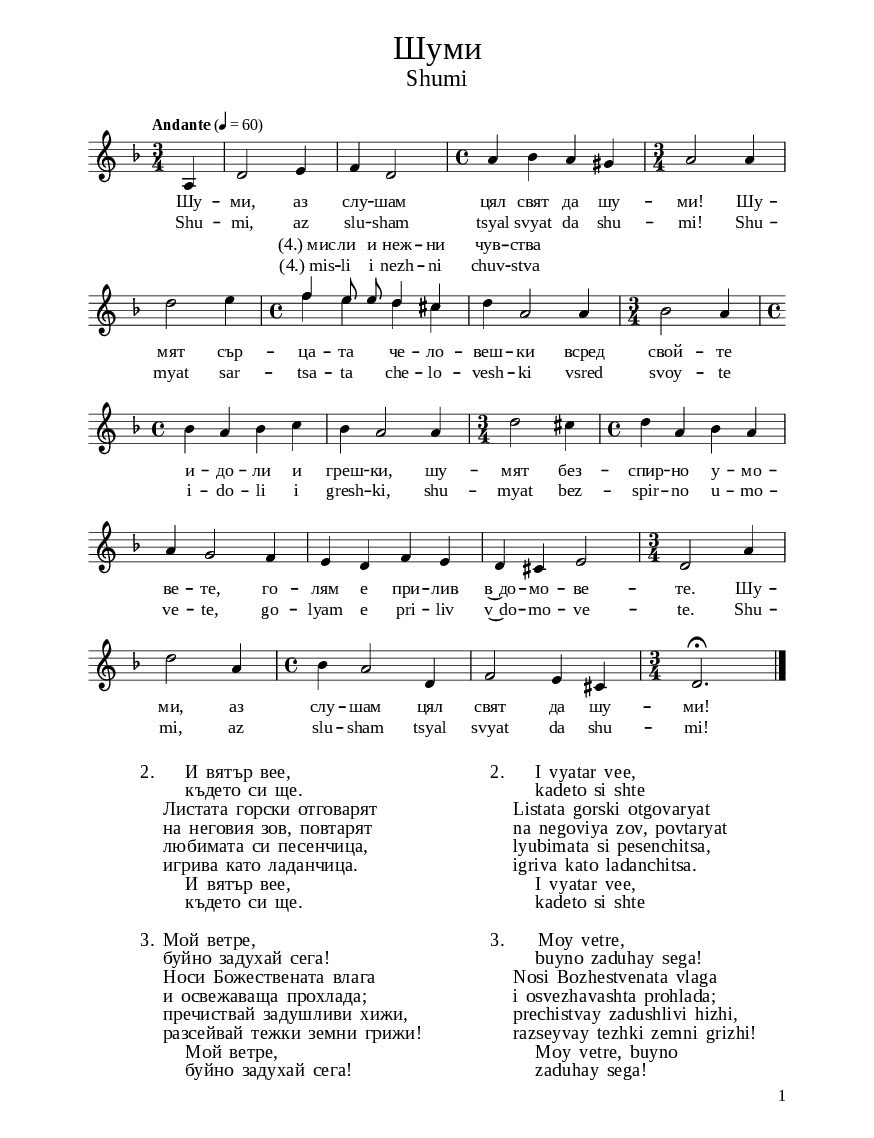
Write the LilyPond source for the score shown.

\version "2.24.0"

% include paper part and global functions
\include "include/globals.ily"

\bookpart {
  \include "include/bookpart-paper.ily"
  \score {
    \include "include/score-layout.ily"

    <<
      \new Lyrics = "tempVoiceLyricsBG" \with {
        % lyrics above a staff should have this override
        \override VerticalAxisGroup.staff-affinity = #DOWN
      }
      \new Lyrics = "tempVoiceLyricsEN" \with {
        \override VerticalAxisGroup.staff-affinity = #DOWN
      }
      \new Voice = "mainVoice" \absolute  {
        \clef treble
        \key d \minor
        \time 3/4
        \tempoFunc "Andante" 4 "60"
        \partial 4
        \autoBeamOff

        a4 | d'2 e'4 | f'4 d'2 | \time 4/4  a'4 bes' a' gis' | \time 3/4  a'2 a'4 \break |
        d''2 e''4 | \time 4/4

        <<
          % now temporary add a second voice
          {
            \voiceTwo % this voice is in the same context as parent
            f''4 e'' d'' cis'' | d''4 \stemUp a'2 \stemNeutral
          }
          \new Voice = "tempVoice" {
            % this is a new voice context
            \voiceOne \autoBeamOff
            f''4 e''8 e'' d''4 cis'' | \hideNotes d''4 \stemDown a'2 \stemNeutral \unHideNotes
          }
        >>
        \oneVoice

        a'4 | \time 3/4  bes'2 a'4 | \break

        \time 4/4  bes'4 a' bes' c'' | bes'4 a'2 a'4 | \time 3/4  d''2 cis''4 | \time 4/4  d''4 a' bes' a' \break |
        a'4 g'2 f'4 |  e'4 d' f' e' | d'4 cis' e'2 | \time 3/4  d'2 a'4 \break |
        d''2 a'4 | \time 4/4  bes'4 a'2 d'4 |  f'2 e'4 cis' | \time 3/4  d'2.\fermata | \bar "|." \break
      }

      \new Lyrics \lyricsto "mainVoice" {
        Шу -- ми,
        аз слу -- шам цял свят да шу -- ми! Шу -- мят
        сър -- ца -- та че -- ло --  веш -- ки всред
        свой -- те и -- до -- ли и греш -- ки, шу -- мят
        без -- спир -- но у -- мо -- ве -- те, го -- лям
        е при -- лив в~до -- мо -- ве -- те. Шу -- ми,
        аз слу -- шам цял свят да шу -- ми!
      }

      \context Lyrics = "tempVoiceLyricsBG" {
        \lyricsto "tempVoice" {
          "(4.) мис" -- ли и неж -- ни чув -- ства
        }
      }

      \new Lyrics \lyricsto "mainVoice" {
        Shu -- mi,
        az slu -- sham tsyal svyat da shu -- mi! Shu -- myat
        sar -- tsa -- ta che -- lo --  vesh -- ki vsred
        svoy -- te i -- do -- li i gresh -- ki, shu -- myat
        bez -- spir -- no u -- mo -- ve -- te, go -- lyam
        e pri -- liv v~do -- mo -- ve -- te. Shu -- mi,
        az slu -- sham tsyal svyat da shu -- mi!
      }

      \context Lyrics = "tempVoiceLyricsEN" {
        \lyricsto "tempVoice" {
          "(4.) mis" -- li i nezh -- ni chuv -- stva
        }
      }

    >>



    \header {
      title = \titleFunc "Шуми" "Shumi"
    }

    \midi{}

  } % score



   \markup \fontsize #+1.7 {
    \hspace #5
    \override #'(baseline-skip . 1.8)
    \column {
      \line {   2.  "   "       И вятър вее, }
               
          \line {   "   "    "   "       където си ще.}

      \line {   "   "Листата горски отговарят}

      \line {   "   "на неговия зов, повтарят}

      \line {   "   "любимата си песенчица,}

      \line {   "   "игрива като ладанчица.}

        \line {  "   "    "   "И вятър вее, }
               
          \line {    "   "    "   "където си ще.}

    
      \line { " " }
      \line {   3. Мой ветре, }
                
            \line {   "   "     буйно задухай сега!}

      \line {   "   "Носи Божествената влага}

      \line {   "   "и освежаваща прохлада;}

      \line {   "   "пречиствай задушливи хижи,}

      \line {   "   "разсейвай тежки земни грижи!}

      \line {    "   "    "   "Мой ветре, }
                
              \line {    "   "    "   "буйно задухай сега!}

    }

    \hspace #6
    \override #'(baseline-skip . 1.8)
    \column {
      \line {   2.  "   "       I vyatar vee, }
             \line {   "   "    "   "      kadeto si shte}

      \line {   "   "Listata gorski otgovaryat}

      \line {   "   "na negoviya zov, povtaryat}

      \line {   "   "lyubimata si pesenchitsa,}

      \line {   "   "igriva kato ladanchitsa.}

     \line {   "   "    "   "      I vyatar vee, }
            \line {   "   "    "   "     kadeto si shte}


      \line { " " }
      \line {  3. " " " " Moy vetre, }
               
         \line {    "   "    "   "buyno zaduhay sega!}

      \line {   "   "Nosi Bozhestvenata vlaga}

      \line {   "   "i osvezhavashta prohlada;}

      \line {   "   "prechistvay zadushlivi hizhi,}

      \line {   "   "razseyvay tezhki zemni grizhi!}

        \line {    "   "    "   "Moy vetre, buyno }
                
          \line {    "   "    "   "zaduhay sega!}
      
   
    } %column
  } % markup
  
  \pageBreak
  
    \markup \fontsize #bgCoupletFontSize {
    \hspace #1
    \override #`(baseline-skip . ,bgCoupletBaselineSkip) % affects space between column lines
    \column {


 
   
  \line {   4.  "   "        Задухай, ветре, }
       \line {   "   "    "   "         света разведри!}

      \line {   "   "При чисти мисли и нежни чувства}

      \line {   "   "цъфтят Божествени изкуства;}

      \line {   "   "навред да просияе радост,}

      \line {   "   "навред да диша свежа младост.}

      \line {  "   "    "   " Задухай, ветре, }
          \line {   "   "    "   " света избистри}
    }
    
   

    \hspace #3
    \override #`(baseline-skip . ,bgCoupletBaselineSkip) % affects space between column lines
    \column {
   
   \line {   4.  "   "         Zaduhay, vetre, }
                \line {   "   "    "   "         sveta razvedri!}

      \line {   "   "Pri chisti misli i nezhni chuvstva}

      \line {   "   "tsaftyat Bozhestveni izkustva;}

      \line {   "   "navred da prosiyae radost,}

      \line {   "   "navred da disha svezha mladost.}

   \line {  "   "    "   "Zaduhay, vetre, }
            
              \line {  "   "    "   "sveta izbistri!}

   
    } %column
  } % markup

 \markup \empty-two

  % include foreign translation(s) of the song
  \version "2.22.0"

\markup \fill-line { \fontsize #6 "Es lärmt" }
\markup \null
\markup \null
\markup \fontsize #+2.5 {
  \hspace #10
  \override #'(baseline-skip . 2)
  \column {
    \line { " " }


    \line {   1. Es lärmt, es lärmt, ich höre,}

    \line {   "   "die ganze Welt lärmen! }

    \line {   "   "Die Herzen der Menschen lärmen }

    \line {   "   "zwischen ihren Idolen und Fehlern; }

    \line {   "   "die Gehirne lärmen unaufhörlich. }

    \line {   "   "Es ist eine große Flut in den Häusern. }

    \line {   "   "Es lärmt, ich höre,}

    \line {   "   "die ganze Welt lärmen!}

    \line { " " }
    \line {   2. Und der Wind weht, }

    \line {   "   "wohin er will. }

    \line {   "   "Die Blätter des Waldes antworten }

    \line {   "   "auf seinem Ruf, sie wiederholen ihr Lieblingslied,}

    \line {   "   "spielerisch wie ein tanzendes Mädchen.}

    \line {   "   "Und der Wind weht, }

    \line {   "   "wohin er will.}

    \line { " " }

    \line {   3. Oh, mein Wind, }

    \line {   "   "wehe nun stark! }

    \line {   "   "Bringe die göttliche Feuchtigkeit}

    \line {   "   "und die belebende Frische, }

    \line {   "   "reinige die stickigen Hütten}

    \line {   "   "und zerstreue die schweren menschlichen Sorgen!}

    \line {   "   "Oh, mein Wind,}

    \line {   "   "wehe nun stark!}

    \line { " " }
    \line {   4. Wehe, Wind, }

    \line {   "   "muntere die Welt auf! }

    \line {   "   "Bei reinen Gedanken und zärtlichen Gefühlen }

    \line {   "   "erblühen die göttlichen Künste;}

    \line {   "   "möge überall Freude erstrahlen}

    \line {   "   "und die frische Jugend aufatmen! }

    \line {   "   "Wehe, Wind, }

    \line {   "   "kläre die Welt!}

    \line { " " }
    \line { "   " \italic { Refrain } ... }
  }
}



} % bookpart
